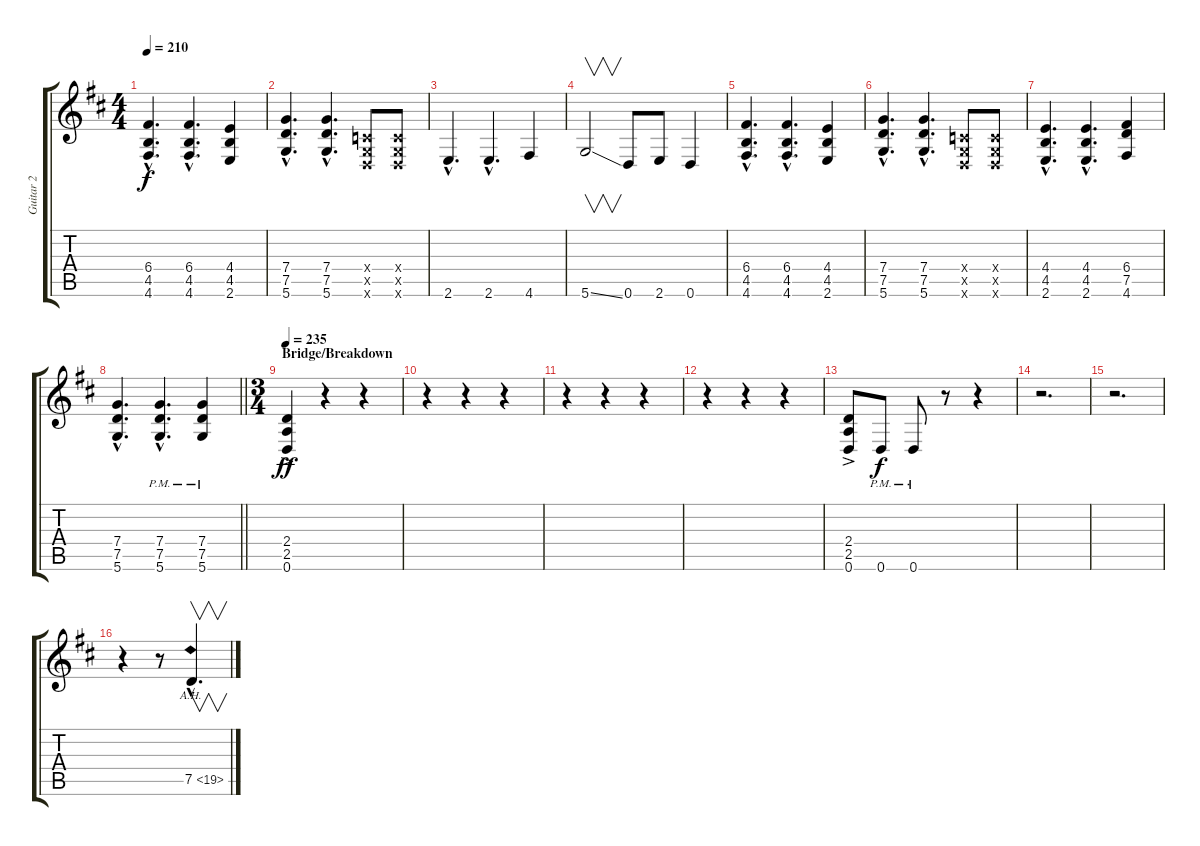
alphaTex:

\track ("Guitar 2" "Guitar 2") {instrument distortionguitar}
\staff {score tabs}
\tuning (D4 A3 F3 C3 G2 D2) {hide}
\ts (4 4)
\tempo 210
\clef g2
\ks d
(6.4{hac} 4.5{hac} 4.6{hac}).4{d dy f} (6.4{hac} 4.5{hac} 4.6{hac}).4{d} (4.4 4.5 2.6).4 |
(7.4{hac} 7.5{hac} 5.6{hac}).4{d} (7.4{hac} 7.5{hac} 5.6{hac}).4{d} (0.4{x} 0.5{x} 0.6{x}).8 (0.4{x} 0.5{x} 0.6{x}).8 |
2.6{hac}.4{d} 2.6{hac}.4{d} 4.6.4 |
5.6{ss}.2{v} 0.6.8 2.6.8 0.6.4 |
(6.4{hac} 4.5{hac} 4.6{hac}).4{d} (6.4{hac} 4.5{hac} 4.6{hac}).4{d} (4.4 4.5 2.6).4 |
(7.4{hac} 7.5{hac} 5.6{hac}).4{d} (7.4{hac} 7.5{hac} 5.6{hac}).4{d} (0.4{x} 0.5{x} 0.6{x}).8 (0.4{x} 0.5{x} 0.6{x}).8 |
(4.4{hac} 4.5{hac} 2.6{hac}).4{d} (4.4{hac} 4.5{hac} 2.6{hac}).4{d} (6.4 7.5 4.6).4 |
\barLineRight lightlight
(7.4{hac} 7.5{hac} 5.6{hac}).4{d} (7.4{hac pm} 7.5{hac pm} 5.6{hac pm}).4{d} (7.4{pm} 7.5{pm} 5.6{pm}).4 |
\ts (3 4)
\section ("" "Bridge/Breakdown")
\tempo 235
(2.4{ac} 2.5{ac} 0.6{ac}).4{dy ff} r.4 r.4 |
r.4 r.4 r.4 |
r.4 r.4 r.4 |
r.4 r.4 r.4 |
(2.4{ac} 2.5{ac} 0.6{ac}).8 0.6{pm}.8{dy f} 0.6{pm}.8 r.8 r.4 |
r.2{d} |
r.2{d} |
r.4 r.8 7.5{ah 12 hac}.4{v d}
